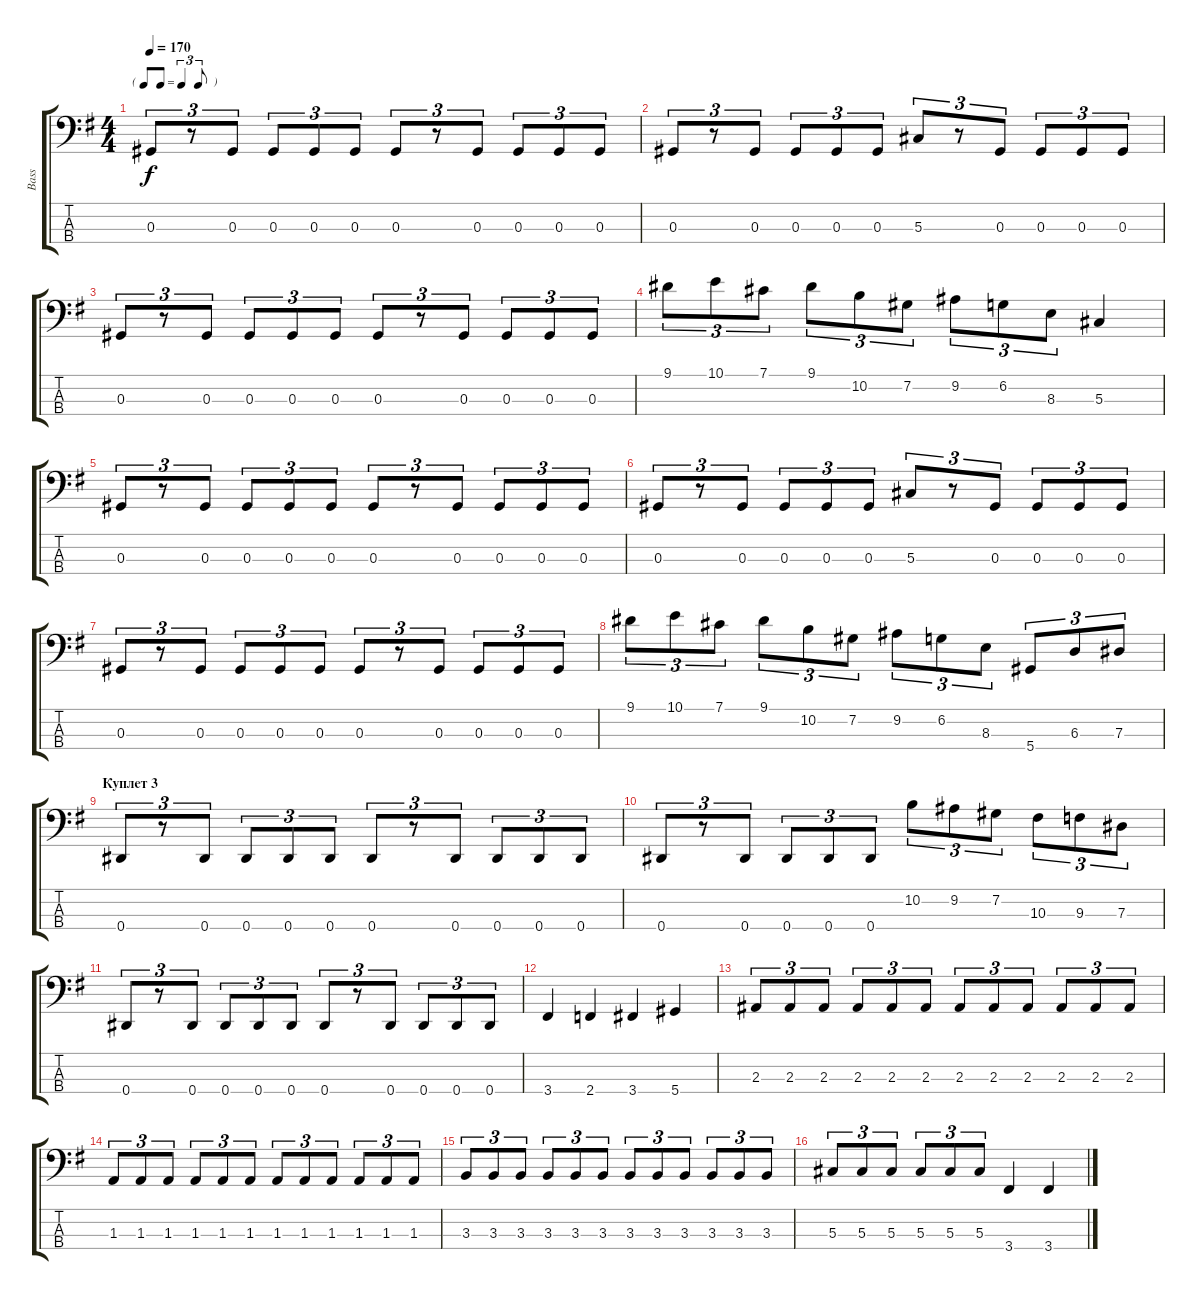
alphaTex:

\track ("Bass" "Bass") {instrument electricbasspick}
\staff {score tabs}
\tuning (Gb2 Db2 Ab1 Eb1) {hide}
\ts (4 4)
\tf triplet8th
\tempo 170
\clef f4
\ks eminor
0.3.8{tu (3 2) dy f} r.8{tu (3 2)} 0.3.8{tu (3 2)} 0.3.8{tu (3 2)} 0.3.8{tu (3 2)} 0.3.8{tu (3 2)} 0.3.8{tu (3 2)} r.8{tu (3 2)} 0.3.8{tu (3 2)} 0.3.8{tu (3 2)} 0.3.8{tu (3 2)} 0.3.8{tu (3 2)} |
0.3.8{tu (3 2)} r.8{tu (3 2)} 0.3.8{tu (3 2)} 0.3.8{tu (3 2)} 0.3.8{tu (3 2)} 0.3.8{tu (3 2)} 5.3.8{tu (3 2)} r.8{tu (3 2)} 0.3.8{tu (3 2)} 0.3.8{tu (3 2)} 0.3.8{tu (3 2)} 0.3.8{tu (3 2)} |
0.3.8{tu (3 2)} r.8{tu (3 2)} 0.3.8{tu (3 2)} 0.3.8{tu (3 2)} 0.3.8{tu (3 2)} 0.3.8{tu (3 2)} 0.3.8{tu (3 2)} r.8{tu (3 2)} 0.3.8{tu (3 2)} 0.3.8{tu (3 2)} 0.3.8{tu (3 2)} 0.3.8{tu (3 2)} |
9.1.8{tu (3 2)} 10.1.8{tu (3 2)} 7.1.8{tu (3 2)} 9.1.8{tu (3 2)} 10.2.8{tu (3 2)} 7.2.8{tu (3 2)} 9.2.8{tu (3 2)} 6.2.8{tu (3 2)} 8.3.8{tu (3 2)} 5.3.4 |
0.3.8{tu (3 2)} r.8{tu (3 2)} 0.3.8{tu (3 2)} 0.3.8{tu (3 2)} 0.3.8{tu (3 2)} 0.3.8{tu (3 2)} 0.3.8{tu (3 2)} r.8{tu (3 2)} 0.3.8{tu (3 2)} 0.3.8{tu (3 2)} 0.3.8{tu (3 2)} 0.3.8{tu (3 2)} |
0.3.8{tu (3 2)} r.8{tu (3 2)} 0.3.8{tu (3 2)} 0.3.8{tu (3 2)} 0.3.8{tu (3 2)} 0.3.8{tu (3 2)} 5.3.8{tu (3 2)} r.8{tu (3 2)} 0.3.8{tu (3 2)} 0.3.8{tu (3 2)} 0.3.8{tu (3 2)} 0.3.8{tu (3 2)} |
0.3.8{tu (3 2)} r.8{tu (3 2)} 0.3.8{tu (3 2)} 0.3.8{tu (3 2)} 0.3.8{tu (3 2)} 0.3.8{tu (3 2)} 0.3.8{tu (3 2)} r.8{tu (3 2)} 0.3.8{tu (3 2)} 0.3.8{tu (3 2)} 0.3.8{tu (3 2)} 0.3.8{tu (3 2)} |
9.1.8{tu (3 2)} 10.1.8{tu (3 2)} 7.1.8{tu (3 2)} 9.1.8{tu (3 2)} 10.2.8{tu (3 2)} 7.2.8{tu (3 2)} 9.2.8{tu (3 2)} 6.2.8{tu (3 2)} 8.3.8{tu (3 2)} 5.4.8{tu (3 2)} 6.3.8{tu (3 2)} 7.3.8{tu (3 2)} |
\section ("" "Куплет 3")
0.4.8{tu (3 2)} r.8{tu (3 2)} 0.4.8{tu (3 2)} 0.4.8{tu (3 2)} 0.4.8{tu (3 2)} 0.4.8{tu (3 2)} 0.4.8{tu (3 2)} r.8{tu (3 2)} 0.4.8{tu (3 2)} 0.4.8{tu (3 2)} 0.4.8{tu (3 2)} 0.4.8{tu (3 2)} |
0.4.8{tu (3 2)} r.8{tu (3 2)} 0.4.8{tu (3 2)} 0.4.8{tu (3 2)} 0.4.8{tu (3 2)} 0.4.8{tu (3 2)} 10.2.8{tu (3 2)} 9.2.8{tu (3 2)} 7.2.8{tu (3 2)} 10.3.8{tu (3 2)} 9.3.8{tu (3 2)} 7.3.8{tu (3 2)} |
0.4.8{tu (3 2)} r.8{tu (3 2)} 0.4.8{tu (3 2)} 0.4.8{tu (3 2)} 0.4.8{tu (3 2)} 0.4.8{tu (3 2)} 0.4.8{tu (3 2)} r.8{tu (3 2)} 0.4.8{tu (3 2)} 0.4.8{tu (3 2)} 0.4.8{tu (3 2)} 0.4.8{tu (3 2)} |
3.4.4 2.4.4 3.4.4 5.4.4 |
2.3.8{tu (3 2)} 2.3.8{tu (3 2)} 2.3.8{tu (3 2)} 2.3.8{tu (3 2)} 2.3.8{tu (3 2)} 2.3.8{tu (3 2)} 2.3.8{tu (3 2)} 2.3.8{tu (3 2)} 2.3.8{tu (3 2)} 2.3.8{tu (3 2)} 2.3.8{tu (3 2)} 2.3.8{tu (3 2)} |
1.3.8{tu (3 2)} 1.3.8{tu (3 2)} 1.3.8{tu (3 2)} 1.3.8{tu (3 2)} 1.3.8{tu (3 2)} 1.3.8{tu (3 2)} 1.3.8{tu (3 2)} 1.3.8{tu (3 2)} 1.3.8{tu (3 2)} 1.3.8{tu (3 2)} 1.3.8{tu (3 2)} 1.3.8{tu (3 2)} |
3.3.8{tu (3 2)} 3.3.8{tu (3 2)} 3.3.8{tu (3 2)} 3.3.8{tu (3 2)} 3.3.8{tu (3 2)} 3.3.8{tu (3 2)} 3.3.8{tu (3 2)} 3.3.8{tu (3 2)} 3.3.8{tu (3 2)} 3.3.8{tu (3 2)} 3.3.8{tu (3 2)} 3.3.8{tu (3 2)} |
5.3.8{tu (3 2)} 5.3.8{tu (3 2)} 5.3.8{tu (3 2)} 5.3.8{tu (3 2)} 5.3.8{tu (3 2)} 5.3.8{tu (3 2)} 3.4.4 3.4.4
